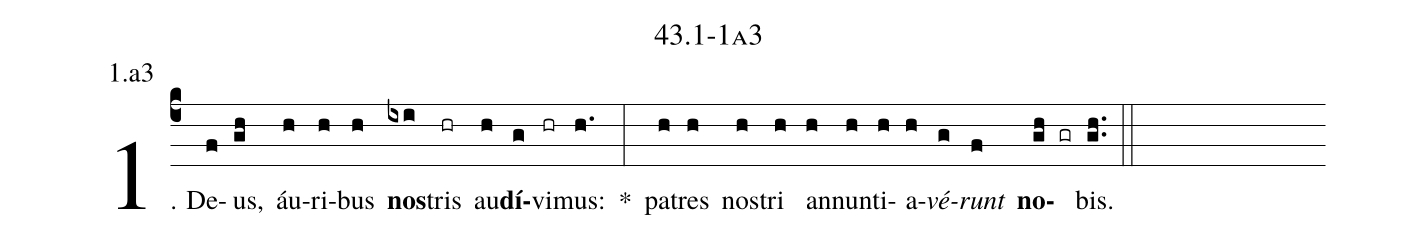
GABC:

name: 43.1-1a3;
annotation: 1.a3;
%%
(c4)1. De(f)us,(gh) áu(h)ri(h)bus(h) <b>nos</b>(ixi)tris(hr) au(h)<b>dí</b>(g)vi(hr)mus:(h.) *(:) pa(h)tres(h) nos(h)tri(h) an(h)nun(h)ti(h)a(h)<i>vé</i>(g)<i>runt</i>(f) <b>no</b>(gh gr)bis.(gh..) (::)
